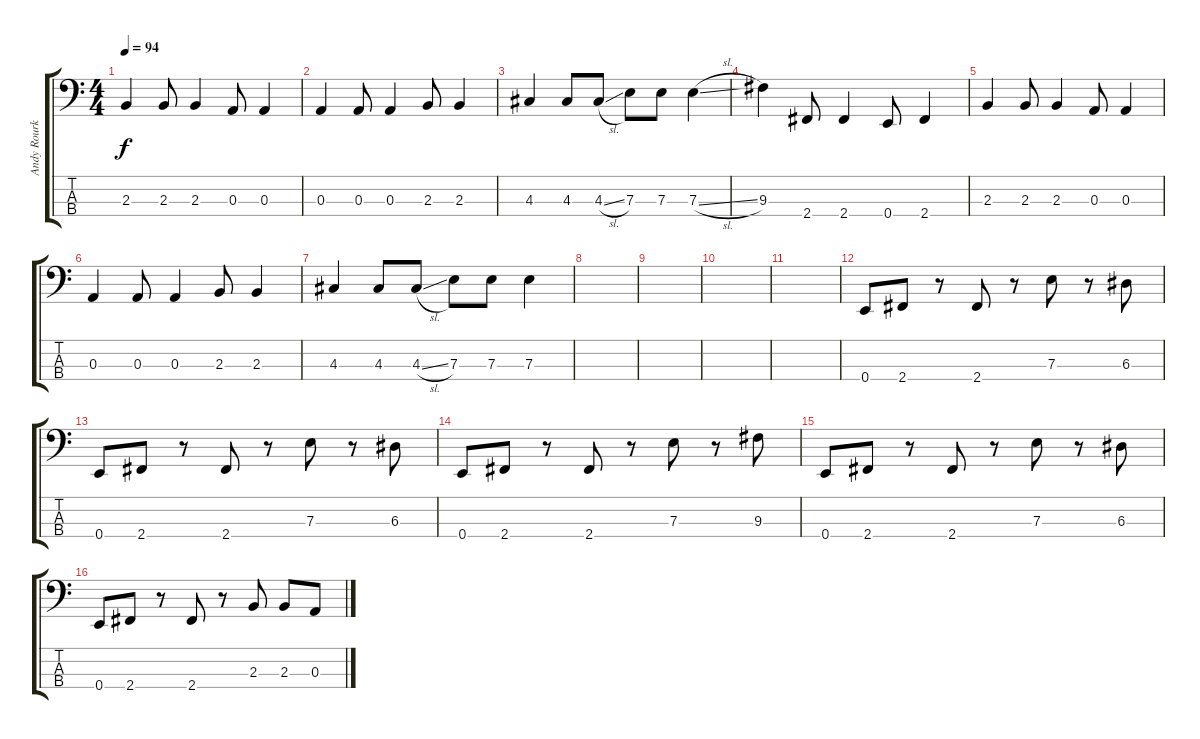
\track ("Andy Rourke" "Andy Rourk") {instrument electricbassfinger}
\staff {score tabs}
\tuning (G2 D2 A1 E1) {hide}
\ts (4 4)
\tempo 94
\clef f4
\ks c
2.3.4{dy f} 2.3.8 2.3.4 0.3.8 0.3.4 |
0.3.4 0.3.8 0.3.4 2.3.8 2.3.4 |
4.3.4 4.3.8 4.3{sl}.8 7.3.8 7.3.8 7.3{sl}.4 |
9.3.4 2.4.8 2.4.4 0.4.8 2.4.4 |
2.3.4 2.3.8 2.3.4 0.3.8 0.3.4 |
0.3.4 0.3.8 0.3.4 2.3.8 2.3.4 |
4.3.4 4.3.8 4.3{sl}.8 7.3.8 7.3.8 7.3.4 |
|
|
|
|
0.4.8 2.4.8 r.8 2.4.8 r.8 7.3.8 r.8 6.3.8 |
0.4.8 2.4.8 r.8 2.4.8 r.8 7.3.8 r.8 6.3.8 |
0.4.8 2.4.8 r.8 2.4.8 r.8 7.3.8 r.8 9.3.8 |
0.4.8 2.4.8 r.8 2.4.8 r.8 7.3.8 r.8 6.3.8 |
0.4.8 2.4.8 r.8 2.4.8 r.8 2.3.8 2.3.8 0.3.8
